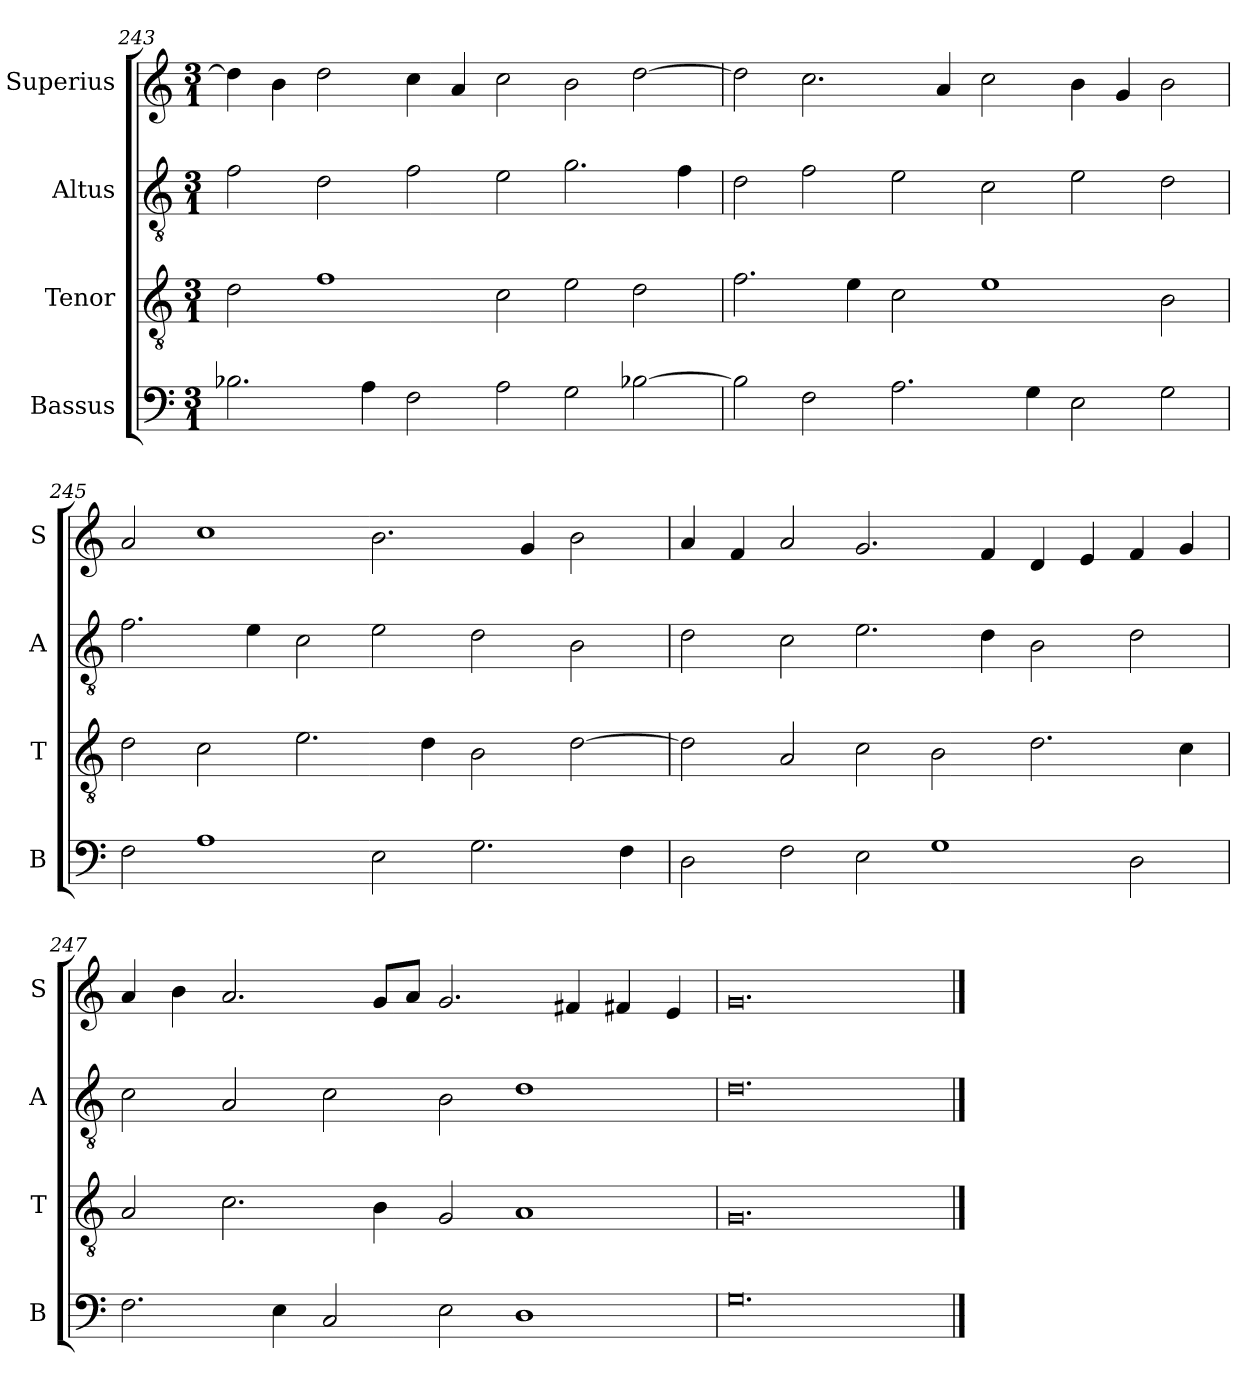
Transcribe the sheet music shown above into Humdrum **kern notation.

**kern	**kern	**kern	**kern
*part4	*part3	*part2	*part1
*staff4	*staff3	*staff2	*staff1
*I"Bassus	*I"Tenor	*I"Altus	*I"Superius
*I'B	*I'T	*I'A	*I'S
*clefF4	*clefGv2	*clefGv2	*clefG2
*k[]	*k[]	*k[]	*k[]
*M3/1	*M3/1	*M3/1	*M3/1
=243	=243	=243	=243
2.B-X\	2d\	2f\	4dd\]
.	.	.	4b\
.	1f	2d\	2dd\
4A\	.	.	.
2F\	.	2f\	4cc\
.	.	.	4a/
2A\	2c\	2e\	2cc\
2G\	2e\	2.g\	2b\
[2B-X\	2d\	.	[2dd\
.	.	4f\	.
=244	=244	=244	=244
2B-\]	2.f\	2d\	2dd\]
2F\	.	2f\	2.cc\
.	4e\	.	.
2.A\	2c\	2e\	.
.	.	.	4a/
.	1e	2c\	2cc\
4G\	.	.	.
2E\	.	2e\	4b\
.	.	.	4g/
2G\	2B\	2d\	2b\
=245	=245	=245	=245
2F\	2d\	2.f\	2a/
1A	2c\	.	1cc
.	.	4e\	.
.	2.e\	2c\	.
2E\	.	2e\	2.b\
.	4d\	.	.
2.G\	2B\	2d\	.
.	.	.	4g/
.	[2d\	2B\	2b\
4F\	.	.	.
=246	=246	=246	=246
2D\	2d\]	2d\	4a/
.	.	.	4f/
2F\	2A/	2c\	2a/
2E\	2c\	2.e\	2.g/
1G	2B\	.	.
.	.	4d\	4f/
.	2.d\	2B\	4d/
.	.	.	4e/
2D\	.	2d\	4f/
.	4c\	.	4g/
=247	=247	=247	=247
2.F\	2A/	2c\	4a/
.	.	.	4b\
.	2.c\	2A/	2.a/
4E\	.	.	.
2C/	.	2c\	.
.	4B\	.	8g/L
.	.	.	8a/J
2E\	2G/	2B\	2.g/
1D	1A	1d	.
.	.	.	4f#X/
.	.	.	4f#X/
.	.	.	4e/
=248	=248	=248	=248
0.G	0.G	0.d	0.g
==	==	==	==
*-	*-	*-	*-
